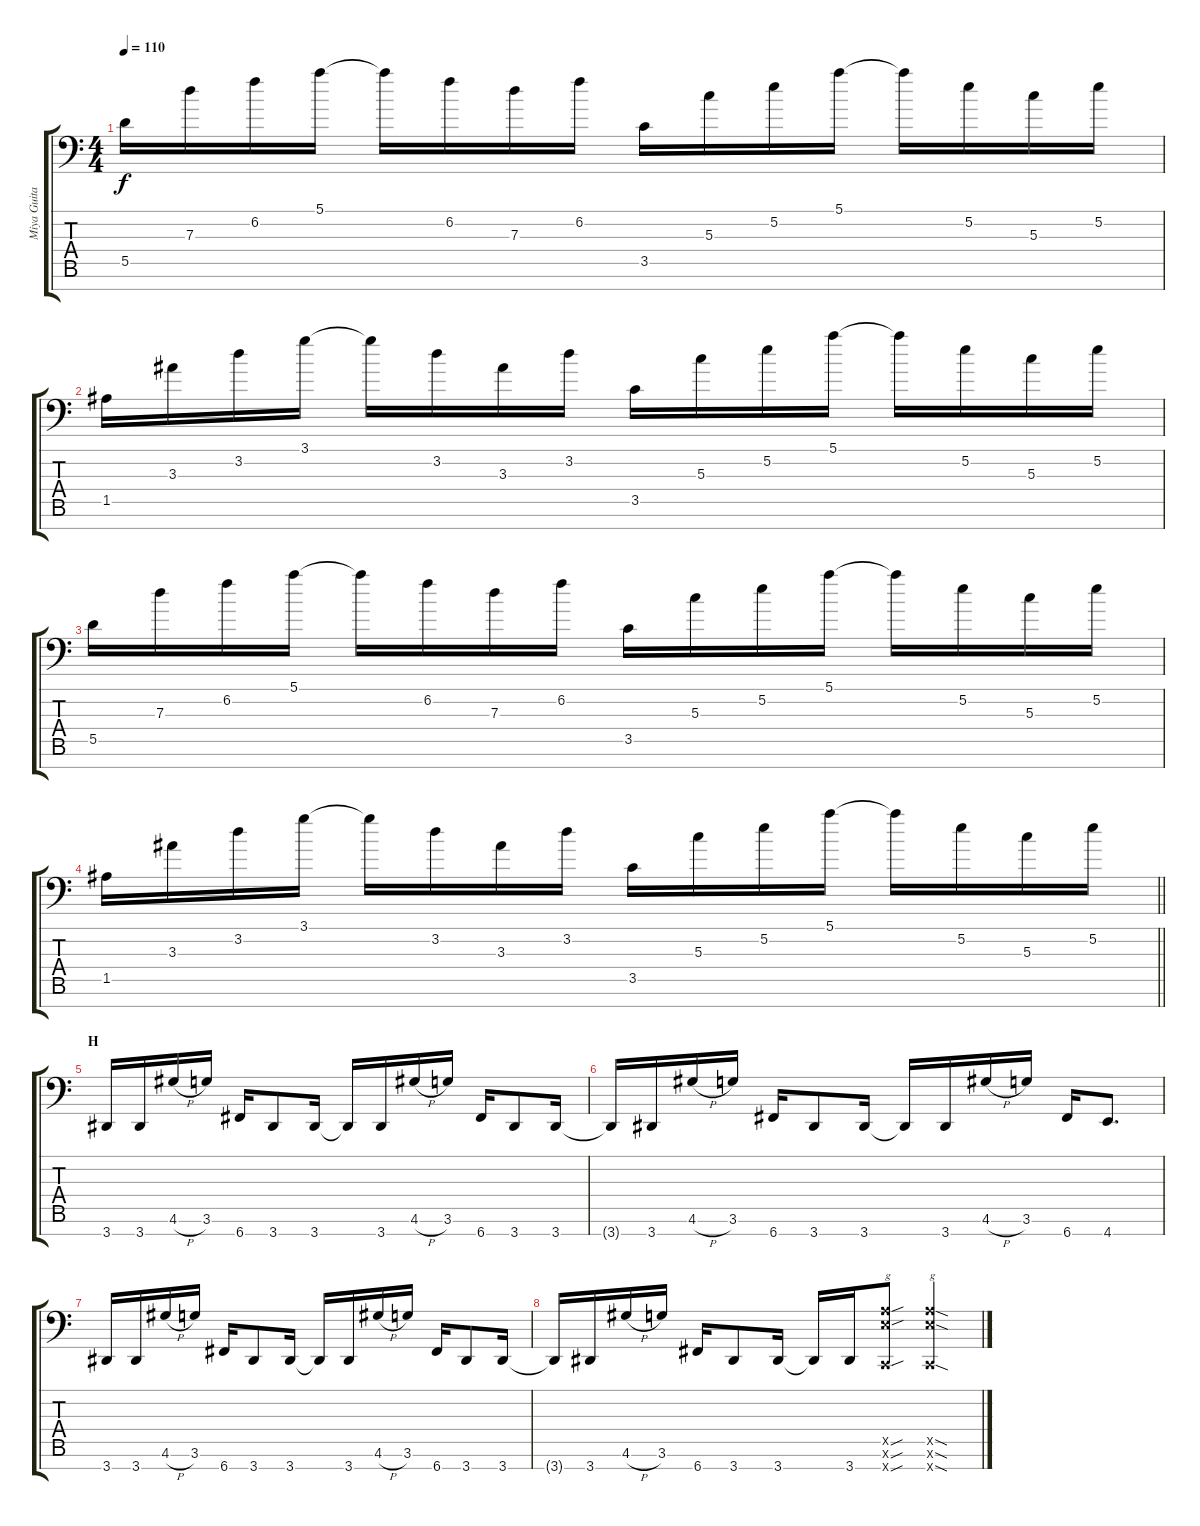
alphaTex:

\track ("Miya Guitar II" "Miya Guita") {instrument distortionguitar}
\staff {score tabs}
\tuning (E4 B3 G3 D3 A2 E2 C-1) {hide}
\ts (4 4)
\tempo 110
\clef f4
\ks c
5.5.16{dy f} 7.3.16 6.2.16 5.1.16 5.1{t}.16 6.2.16 7.3.16 6.2.16 3.5.16 5.3.16 5.2.16 5.1.16 5.1{t}.16 5.2.16 5.3.16 5.2.16 |
1.5.16 3.3.16 3.2.16 3.1.16 3.1{t}.16 3.2.16 3.3.16 3.2.16 3.5.16 5.3.16 5.2.16 5.1.16 5.1{t}.16 5.2.16 5.3.16 5.2.16 |
5.5.16 7.3.16 6.2.16 5.1.16 5.1{t}.16 6.2.16 7.3.16 6.2.16 3.5.16 5.3.16 5.2.16 5.1.16 5.1{t}.16 5.2.16 5.3.16 5.2.16 |
\barLineRight lightlight
1.5.16 3.3.16 3.2.16 3.1.16 3.1{t}.16 3.2.16 3.3.16 3.2.16 3.5.16 5.3.16 5.2.16 5.1.16 5.1{t}.16 5.2.16 5.3.16 5.2.16 |
\section ("" "H")
3.7.16 3.7.16 4.6{h}.16 3.6.16 6.7.16 3.7.8 3.7.16 3.7{t}.16 3.7.16 4.6{h}.16 3.6.16 6.7.16 3.7.8 3.7.16 |
3.7{t}.16 3.7.16 4.6{h}.16 3.6.16 6.7.16 3.7.8 3.7.16 3.7{t}.16 3.7.16 4.6{h}.16 3.6.16 6.7.16 4.7.8{d} |
3.7.16 3.7.16 4.6{h}.16 3.6.16 6.7.16 3.7.8 3.7.16 3.7{t}.16 3.7.16 4.6{h}.16 3.6.16 6.7.16 3.7.8 3.7.16 |
3.7{t}.16 3.7.16 4.6{h}.16 3.6.16 6.7.16 3.7.8 3.7.16 3.7{t}.16 3.7.16 (0.5{sou x} 0.6{sou x} 0.7{sou x}).8{txt "g"} (0.5{sod x} 0.6{sod x} 0.7{sod x}).4{txt "g"}
